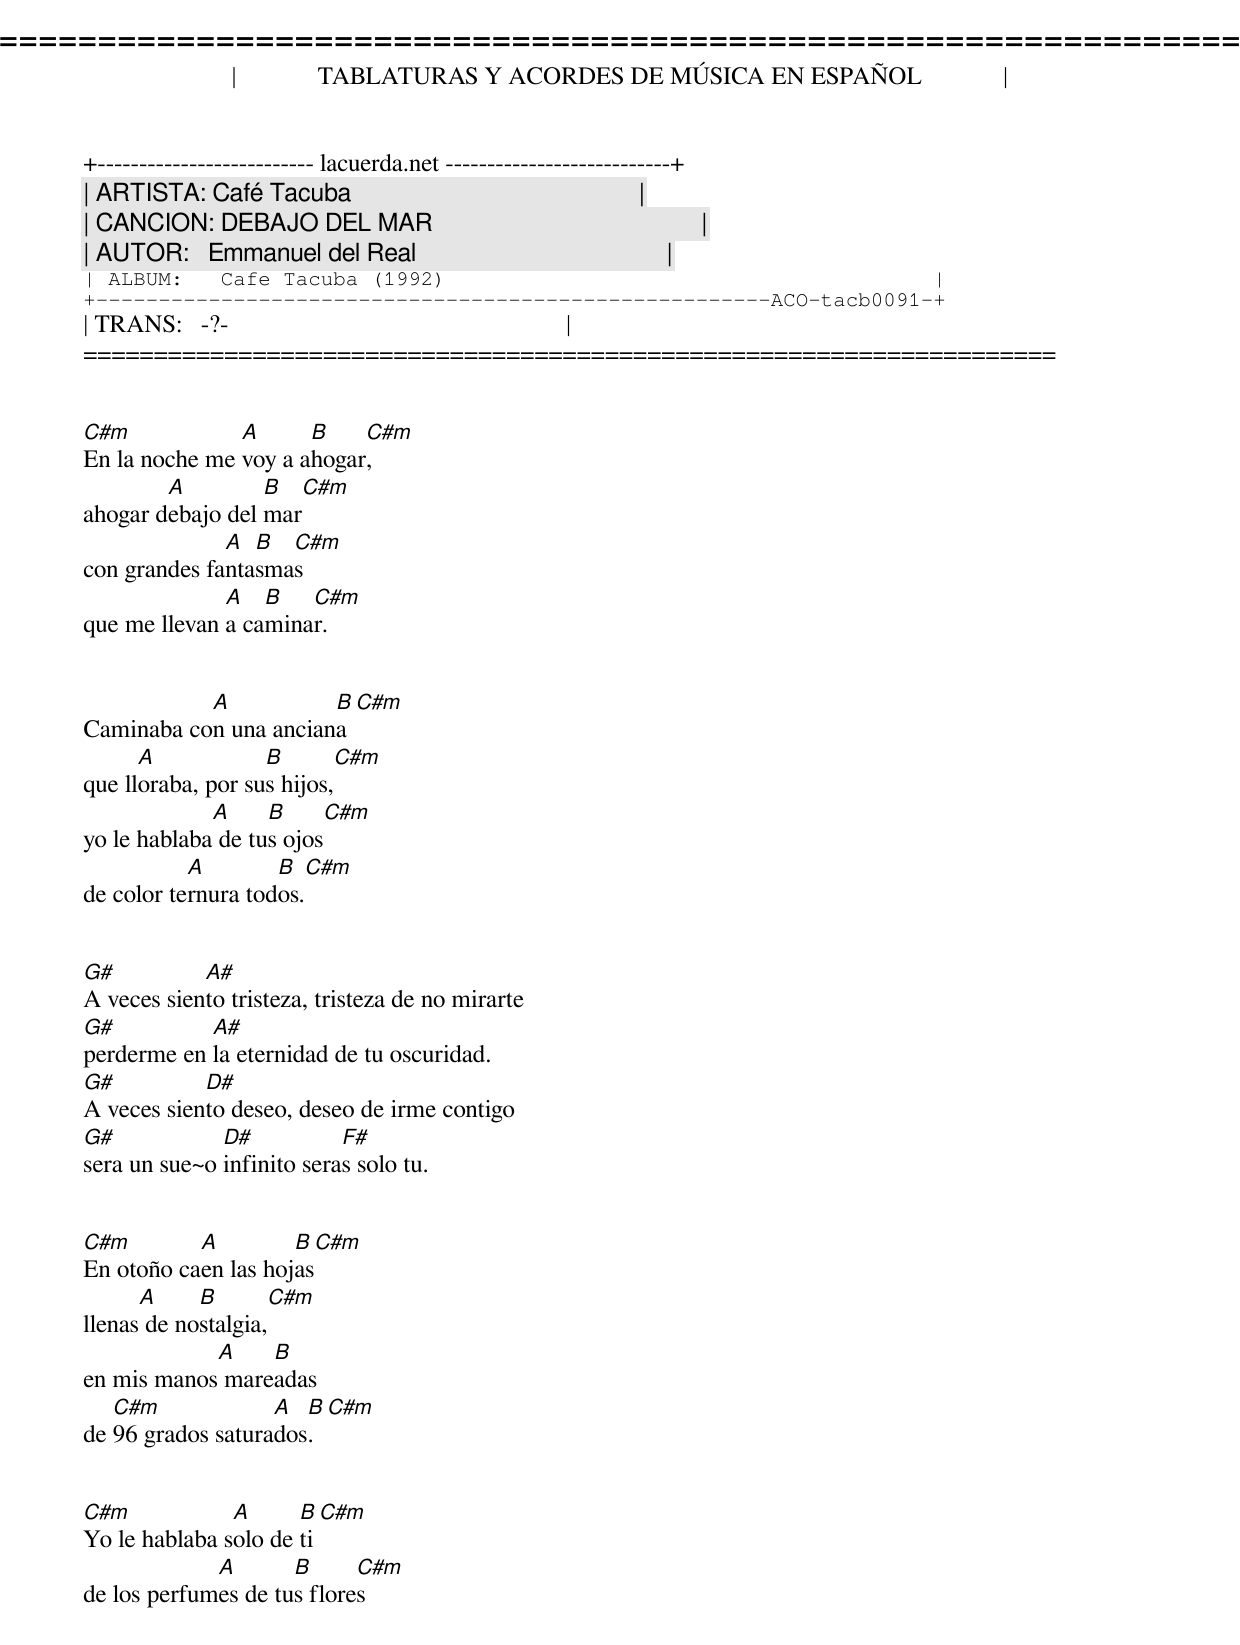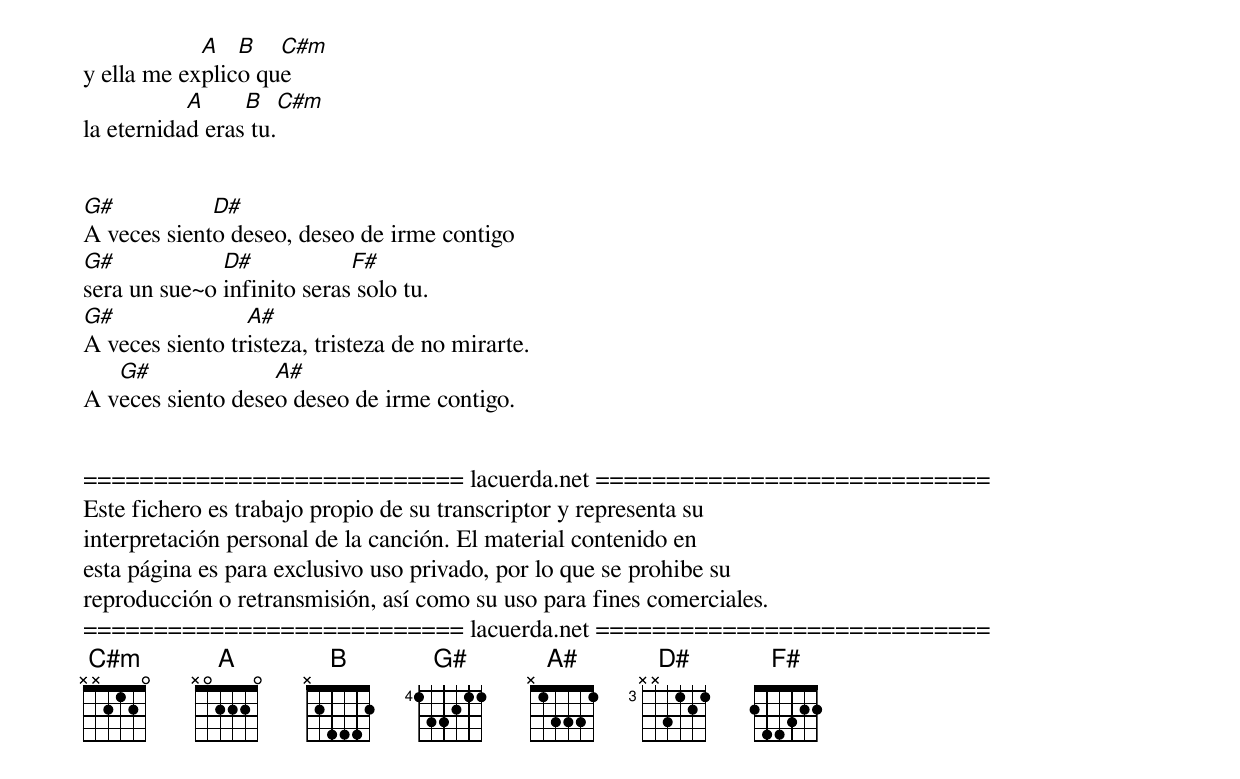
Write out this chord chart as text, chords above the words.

=====================================================================
|             TABLATURAS Y ACORDES DE MÚSICA EN ESPAÑOL             |
+-------------------------- lacuerda.net ---------------------------+
| ARTISTA: Café Tacuba                                              |
| CANCION: DEBAJO DEL MAR                                           |
| AUTOR:   Emmanuel del Real                                        |
| ALBUM:   Cafe Tacuba (1992)                                       |
+------------------------------------------------------ACO-tacb0091-+
| TRANS:   -?-                                                      |
=====================================================================


C#m            A      B    C#m
En la noche me voy a ahogar,
        A         B      C#m
ahogar debajo del mar
              A  B  C#m
con grandes fantasmas
              A   B   C#m
que me llevan a caminar.


           A           B       C#m
Caminaba con una anciana
      A            B          C#m
que lloraba, por sus hijos,
             A     B          C#m
yo le hablaba de tus ojos
           A        B          C#m
de color ternura todos.


G#          A#
A veces siento tristeza, tristeza de no mirarte
G#          A#
perderme en la eternidad de tu oscuridad.
G#          D#
A veces siento deseo, deseo de irme contigo
G#            D#           F#
sera un sue~o infinito seras solo tu.


C#m        A         B      C#m
En otoño caen las hojas
      A     B            C#m
llenas de nostalgia,
            A    B
en mis manos mareadas
   C#m             A  B      C#m
de 96 grados saturados.


C#m            A      B   C#m
Yo le hablaba solo de ti
             A       B      C#m
de los perfumes de tus flores
            A   B   C#m
y ella me explico que
           A     B   C#m
la eternidad eras tu.


G#           D#
A veces siento deseo, deseo de irme contigo
G#            D#            F#
sera un sue~o infinito seras solo tu.
G#               A#
A veces siento tristeza, tristeza de no mirarte.
   G#              A#
A veces siento deseo deseo de irme contigo.


=========================== lacuerda.net ============================
Este fichero es trabajo propio de su transcriptor y representa su
interpretación personal de la canción. El material contenido en
esta página es para exclusivo uso privado, por lo que se prohibe su
reproducción o retransmisión, así como su uso para fines comerciales.
=========================== lacuerda.net ============================
